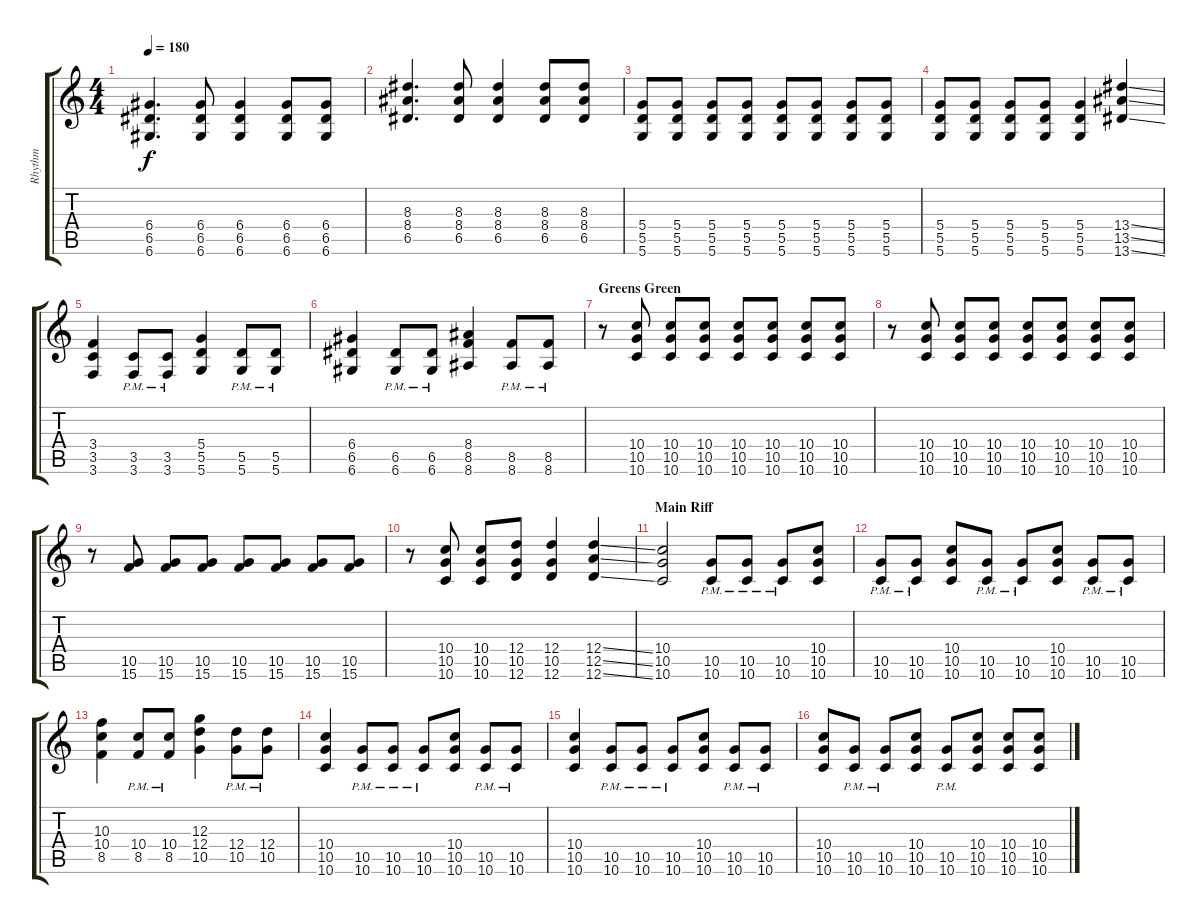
\track ("Rhythm" "Rhythm") {instrument distortionguitar}
\staff {score tabs}
\tuning (E4 B3 G3 D3 A2 D2) {hide}
\ts (4 4)
\tempo 180
\clef g2
\ks c
(6.4 6.5 6.6).4{d dy f} (6.4 6.5 6.6).8 (6.4 6.5 6.6).4 (6.4 6.5 6.6).8 (6.4 6.5 6.6).8 |
(8.3 8.4 6.5).4{d} (8.3 8.4 6.5).8 (8.3 8.4 6.5).4 (8.3 8.4 6.5).8 (8.3 8.4 6.5).8 |
(5.4 5.5 5.6).8 (5.4 5.5 5.6).8 (5.4 5.5 5.6).8 (5.4 5.5 5.6).8 (5.4 5.5 5.6).8 (5.4 5.5 5.6).8 (5.4 5.5 5.6).8 (5.4 5.5 5.6).8 |
(5.4 5.5 5.6).8 (5.4 5.5 5.6).8 (5.4 5.5 5.6).8 (5.4 5.5 5.6).8 (5.4 5.5 5.6).4 (13.4{ss} 13.5{ss} 13.6{ss}).4 |
(3.4 3.5 3.6).4 (3.5{pm} 3.6{pm}).8 (3.5{pm} 3.6{pm}).8 (5.4 5.5 5.6).4 (5.5{pm} 5.6{pm}).8 (5.5{pm} 5.6{pm}).8 |
(6.4 6.5 6.6).4 (6.5{pm} 6.6{pm}).8 (6.5{pm} 6.6{pm}).8 (8.4 8.5 8.6).4 (8.5{pm} 8.6{pm}).8 (8.5{pm} 8.6{pm}).8 |
\section ("" "Greens Green")
r.8 (10.4 10.5 10.6).8 (10.4 10.5 10.6).8 (10.4 10.5 10.6).8 (10.4 10.5 10.6).8 (10.4 10.5 10.6).8 (10.4 10.5 10.6).8 (10.4 10.5 10.6).8 |
r.8 (10.4 10.5 10.6).8 (10.4 10.5 10.6).8 (10.4 10.5 10.6).8 (10.4 10.5 10.6).8 (10.4 10.5 10.6).8 (10.4 10.5 10.6).8 (10.4 10.5 10.6).8 |
r.8 (10.5 15.6).8 (10.5 15.6).8 (10.5 15.6).8 (10.5 15.6).8 (10.5 15.6).8 (10.5 15.6).8 (10.5 15.6).8 |
r.8 (10.4 10.5 10.6).8 (10.4 10.5 10.6).8 (12.4 10.5 12.6).8 (12.4 10.5 12.6).4 (12.4{ss} 12.5{ss} 12.6{ss}).4 |
\section ("" "Main Riff")
(10.4 10.5 10.6).2 (10.5{pm} 10.6{pm}).8 (10.5{pm} 10.6{pm}).8 (10.5{pm} 10.6{pm}).8 (10.4 10.5 10.6).8 |
(10.5{pm} 10.6{pm}).8 (10.5{pm} 10.6{pm}).8 (10.4 10.5 10.6).8 (10.5{pm} 10.6{pm}).8 (10.5{pm} 10.6{pm}).8 (10.4 10.5 10.6).8 (10.5{pm} 10.6{pm}).8 (10.5{pm} 10.6{pm}).8 |
(10.3 10.4 8.5).4 (10.4{pm} 8.5{pm}).8 (10.4{pm} 8.5{pm}).8 (12.3 12.4 10.5).4 (12.4{pm} 10.5{pm}).8 (12.4{pm} 10.5{pm}).8 |
(10.4 10.5 10.6).4 (10.5{pm} 10.6{pm}).8 (10.5{pm} 10.6{pm}).8 (10.5{pm} 10.6{pm}).8 (10.4 10.5 10.6).8 (10.5{pm} 10.6{pm}).8 (10.5{pm} 10.6{pm}).8 |
(10.4 10.5 10.6).4 (10.5{pm} 10.6{pm}).8 (10.5{pm} 10.6{pm}).8 (10.5{pm} 10.6{pm}).8 (10.4 10.5 10.6).8 (10.5{pm} 10.6{pm}).8 (10.5{pm} 10.6{pm}).8 |
(10.4 10.5 10.6).8 (10.5{pm} 10.6{pm}).8 (10.5{pm} 10.6{pm}).8 (10.4 10.5 10.6).8 (10.5{pm} 10.6{pm}).8 (10.4 10.5 10.6).8 (10.4 10.5 10.6).8 (10.4 10.5 10.6).8
